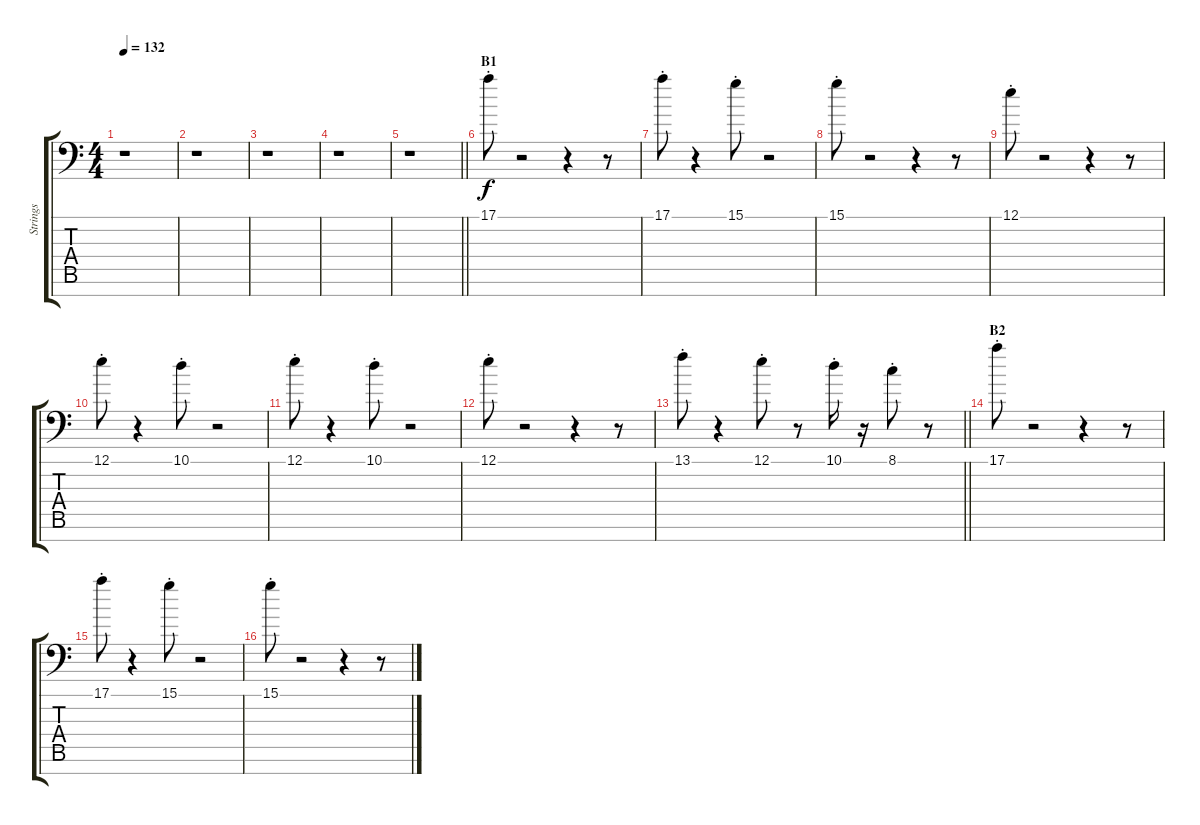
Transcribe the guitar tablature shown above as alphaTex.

\track ("Strings" "Strings") {instrument stringensemble1}
\staff {score tabs}
\tuning (E4 B3 G3 D3 A2 E2 C-1) {hide}
\ts (4 4)
\tempo 132
\clef f4
\ks c
r.1{dy f} |
r.1 |
r.1 |
r.1 |
\barLineRight lightlight
r.1 |
\section ("" "B1")
17.1{st}.8 r.2 r.4 r.8 |
17.1{st}.8 r.4 15.1{st}.8 r.2 |
15.1{st}.8 r.2 r.4 r.8 |
12.1{st}.8 r.2 r.4 r.8 |
12.1{st}.8 r.4 10.1{st}.8 r.2 |
12.1{st}.8 r.4 10.1{st}.8 r.2 |
12.1{st}.8 r.2 r.4 r.8 |
\barLineRight lightlight
13.1{st}.8 r.4 12.1{st}.8 r.8 10.1{st}.16 r.16 8.1{st}.8 r.8 |
\section ("" "B2")
17.1{st}.8 r.2 r.4 r.8 |
17.1{st}.8 r.4 15.1{st}.8 r.2 |
15.1{st}.8 r.2 r.4 r.8
